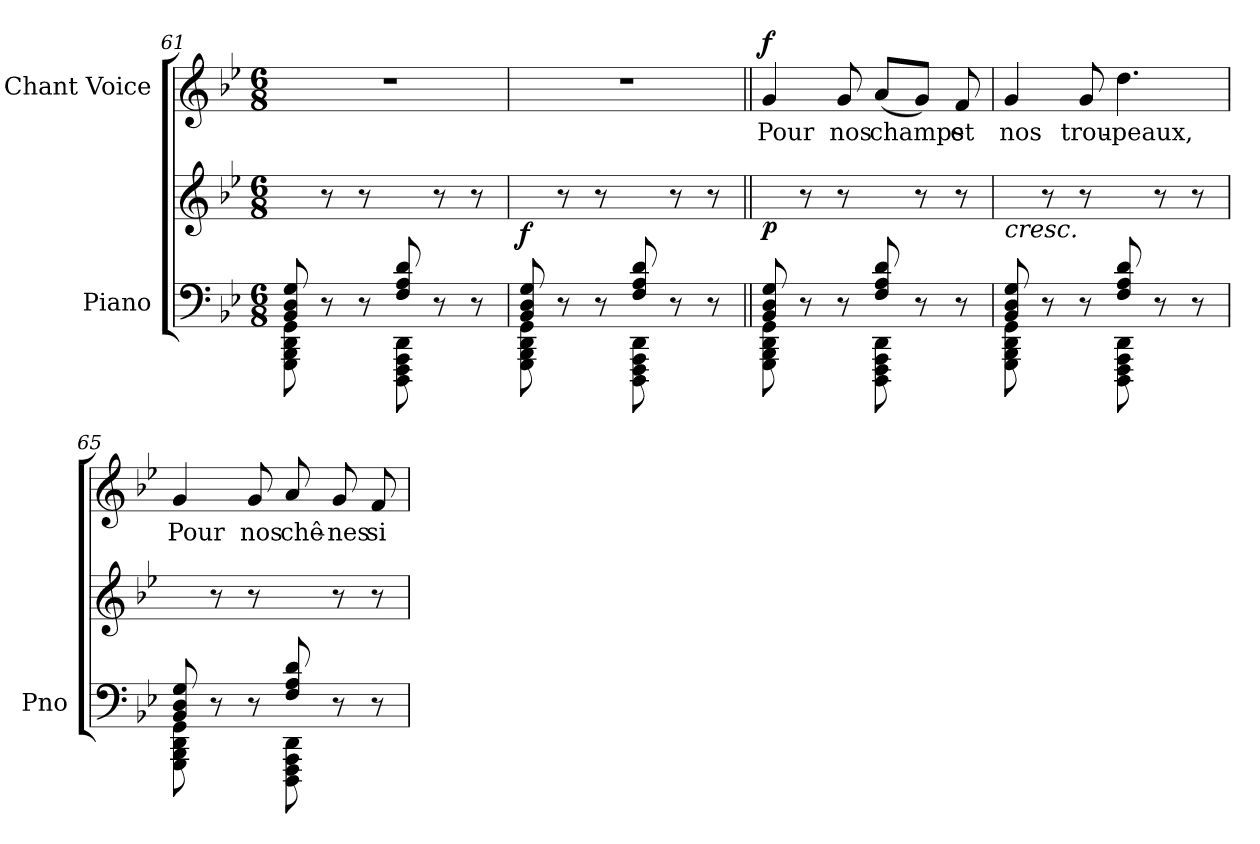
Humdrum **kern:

**kern	**kern	**dynam	**kern	**text	**dynam
*part2	*part2	*part2	*part1	*part1	*part1
*staff3	*staff2	*staff2/3	*staff1	*staff1	*staff1
*I"Piano	*	*	*I"Chant Voice	*	*
*I'Pno	*	*	*	*	*
*clefF4	*clefG2	*	*clefG2	*	*
*k[b-e-]	*k[b-e-]	*	*k[b-e-]	*	*
*M6/8	*M6/8	*	*M6/8	*	*
=61	=61	=61	=61	=61	=61
*^	*	*	*	*	*
8BB-/ 8D/ 8G/	8GGG\ 8BBB-\ 8DD\ 8GG\	8ryy	.	2.r	.	.
4ryy	8r	8r	.	.	.	.
.	8r	8r	.	.	.	.
8F/ 8A/ 8d/	8DDD\ 8FFF\ 8AAA\ 8DD\	8ryy	.	.	.	.
4ryy	8r	8r	.	.	.	.
.	8r	8r	.	.	.	.
=62	=62	=62	=62	=62	=62	=62
!	!	!	!LO:DY:b	!	!	!
8BB-/ 8D/ 8G/	8GGG\ 8BBB-\ 8DD\ 8GG\	8ryy	f	2.r	.	.
4ryy	8r	8r	.	.	.	.
.	8r	8r	.	.	.	.
8F/ 8A/ 8d/	8DDD\ 8FFF\ 8AAA\ 8DD\	8ryy	.	.	.	.
4ryy	8r	8r	.	.	.	.
.	8r	8r	.	.	.	.
=63||	=63||	=63||	=63||	=63||	=63||	=63||
!	!	!	!LO:DY:b	!	!	!LO:DY:a
8BB-/ 8D/ 8G/	8GGG\ 8BBB-\ 8DD\ 8GG\	8ryy	p	4g/	Pour	f
4ryy	8r	8r	.	.	.	.
.	8r	8r	.	8g/	nos	.
8F/ 8A/ 8d/	8DDD\ 8FFF\ 8AAA\ 8DD\	8ryy	.	(8a/L	champs	.
4ryy	8r	8r	.	8g/J)	.	.
.	8r	8r	.	8f/	et	.
=64	=64	=64	=64	=64	=64	=64
!	!	!LO:TX:b:i:t=cresc.	!	!	!	!
8BB-/ 8D/ 8G/	8GGG\ 8BBB-\ 8DD\ 8GG\	8ryy	.	4g/	nos	.
4ryy	8r	8r	.	.	.	.
.	8r	8r	.	8g/	trou-	.
8F/ 8A/ 8d/	8DDD\ 8FFF\ 8AAA\ 8DD\	8ryy	.	4.dd\	-peaux,	.
4ryy	8r	8r	.	.	.	.
.	8r	8r	.	.	.	.
=65	=65	=65	=65	=65	=65	=65
8BB-/ 8D/ 8G/	8GGG\ 8BBB-\ 8DD\ 8GG\	8ryy	.	4g/	Pour	.
4ryy	8r	8r	.	.	.	.
.	8r	8r	.	8g/	nos	.
8F/ 8A/ 8d/	8DDD\ 8FFF\ 8AAA\ 8DD\	8ryy	.	8a/	chê-	.
4ryy	8r	8r	.	8g/	-nes	.
.	8r	8r	.	8f/	si	.
*v	*v	*	*	*	*	*
=	=	=	=	=	=
*-	*-	*-	*-	*-	*-
